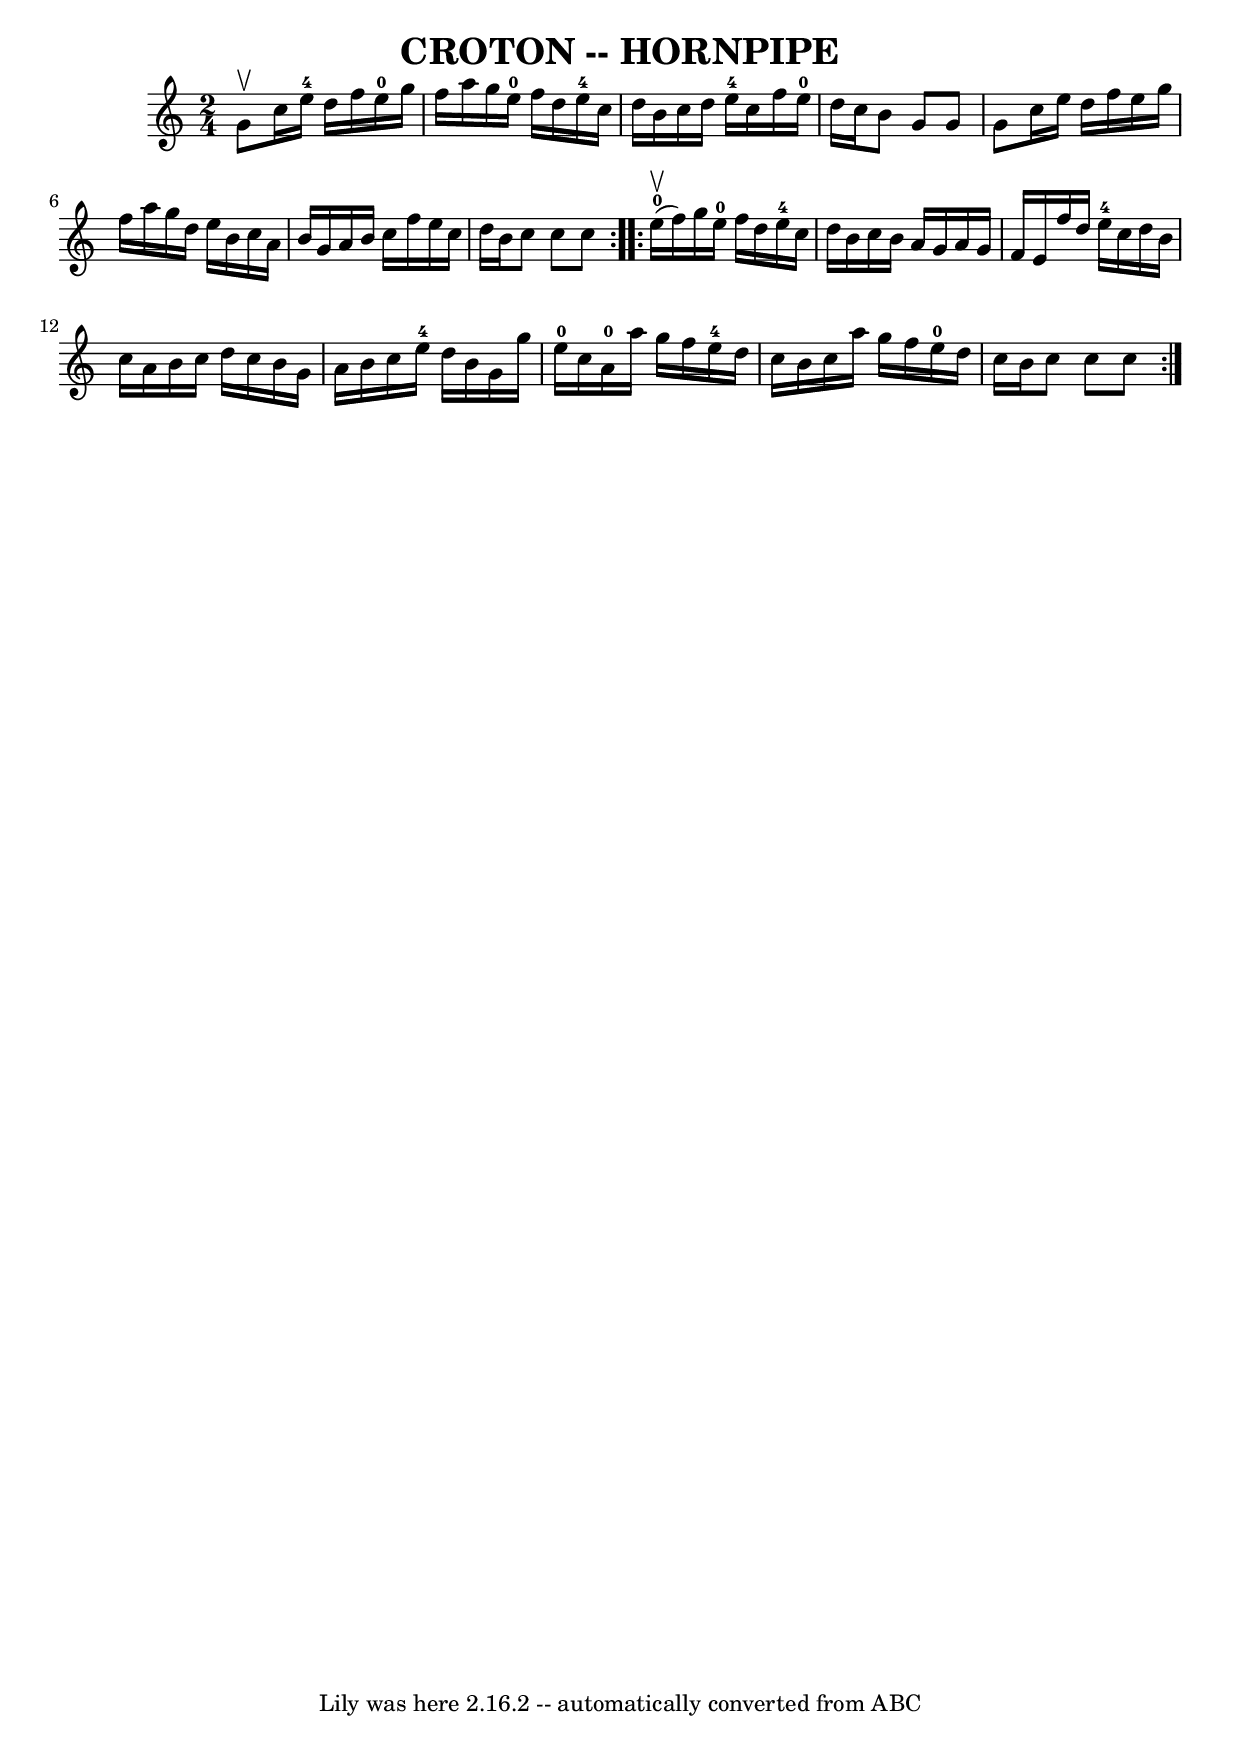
\version "2.7.40"
\include "Mammoth.ily"
\header {
	%% book = "Ryan's Mammoth Collection of Fiddle Tunes"
	crossRefNumber = "1"
	footnotes = ""
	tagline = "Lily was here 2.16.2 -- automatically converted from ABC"
	title = "CROTON -- HORNPIPE"
}
voicedefault =  {


\repeat volta 2 {
\time 2/4 
\key c \major g'8^\upbow       |
 c''16 e''16-4   
d''16 f''16 e''16-0 g''16 f''16 a''16    |
 g''16    
e''16-0 f''16 d''16 e''16-4 c''16 d''16 b'16    
|
 c''16 d''16 e''16-4 c''16 f''16 e''16-0 d''16  
 c''16    |
 b'8 g'8 g'8 g'8    |
     |
 c''16 
 e''16 d''16 f''16 e''16 g''16 f''16 a''16    |
   
g''16 d''16 e''16 b'16 c''16 a'16 b'16 g'16    |
   
a'16 b'16 c''16 f''16 e''16 c''16 d''16 b'16    |
   
c''8 c''8 c''8    }     \repeat volta 2 { e''16-0(^\upbow   
f''16)       |
 g''16 e''16-0 f''16 d''16 e''16-4 
 c''16 d''16 b'16    |
 c''16 b'16 a'16 g'16 a'16    
g'16 f'16 e'16    |
 f''16 d''16 e''16-4 c''16    
d''16 b'16 c''16 a'16    |
 b'16 c''16 d''16 c''16    
b'16 g'16 a'16 b'16    |
     |
 c''16 e''16-4   
d''16 b'16 g'16 g''16 e''16-0 c''16    |
 a'16-0  
 a''16 g''16 f''16 e''16-4 d''16 c''16 b'16    |
   
c''16 a''16 g''16 f''16 e''16-0 d''16 c''16 b'16    
|
 c''8 c''8 c''8    }   
}

\score{
    <<

	\context Staff="default"
	{
	    \voicedefault 
	}

    >>
	\layout {
	}
	\midi {}
}
